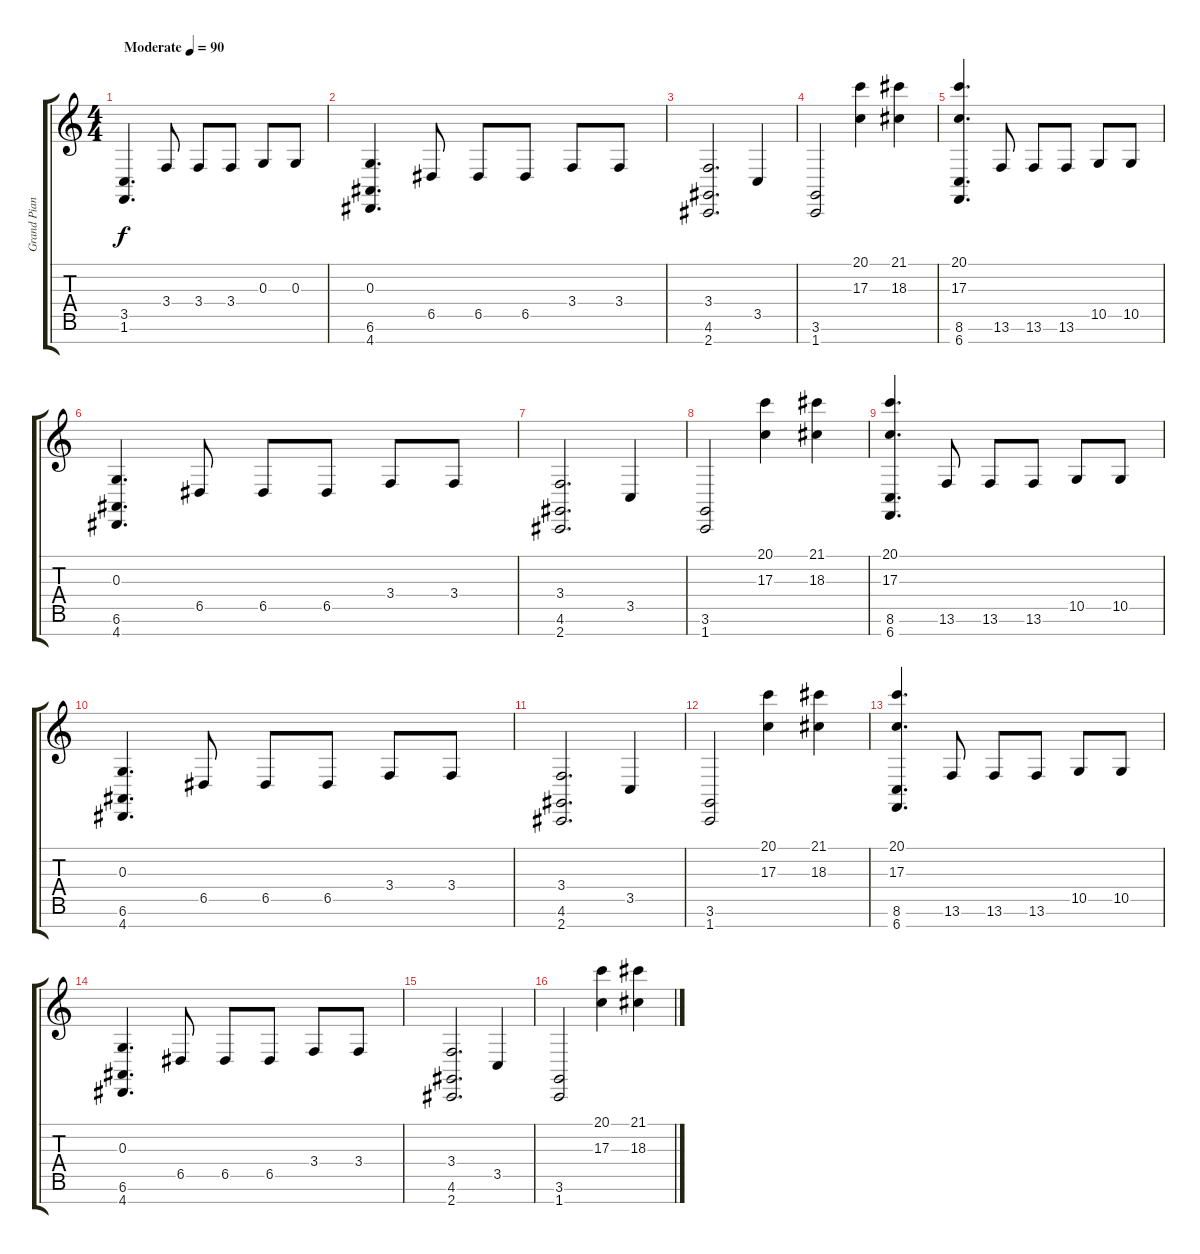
\track ("Grand Piano" "Grand Pian") {instrument acousticgrandpiano}
\staff {score tabs}
\tuning (E4 B3 G3 D3 A2 E2 B1) {hide}
\ts (4 4)
\tempo (90 "Moderate")
\clef g2
\ks c
(3.5 1.6).4{d dy f instrument acousticgrandpiano} 3.4.8 3.4.8 3.4.8 0.3.8 0.3.8 |
(0.3 6.6 4.7).4{d} 6.5.8 6.5.8 6.5.8 3.4.8 3.4.8 |
(3.4 4.6 2.7).2{d} 3.5.4 |
(3.6 1.7).2 (20.1 17.3).4 (21.1 18.3).4 |
(20.1 17.3 8.6 6.7).4{d} 13.6.8 13.6.8 13.6.8 10.5.8 10.5.8 |
(0.3 6.6 4.7).4{d} 6.5.8 6.5.8 6.5.8 3.4.8 3.4.8 |
(3.4 4.6 2.7).2{d} 3.5.4 |
(3.6 1.7).2 (20.1 17.3).4 (21.1 18.3).4 |
(20.1 17.3 8.6 6.7).4{d} 13.6.8 13.6.8 13.6.8 10.5.8 10.5.8 |
(0.3 6.6 4.7).4{d} 6.5.8 6.5.8 6.5.8 3.4.8 3.4.8 |
(3.4 4.6 2.7).2{d} 3.5.4 |
(3.6 1.7).2 (20.1 17.3).4 (21.1 18.3).4 |
(20.1 17.3 8.6 6.7).4{d} 13.6.8 13.6.8 13.6.8 10.5.8 10.5.8 |
(0.3 6.6 4.7).4{d} 6.5.8 6.5.8 6.5.8 3.4.8 3.4.8 |
(3.4 4.6 2.7).2{d} 3.5.4 |
(3.6 1.7).2 (20.1 17.3).4 (21.1 18.3).4
